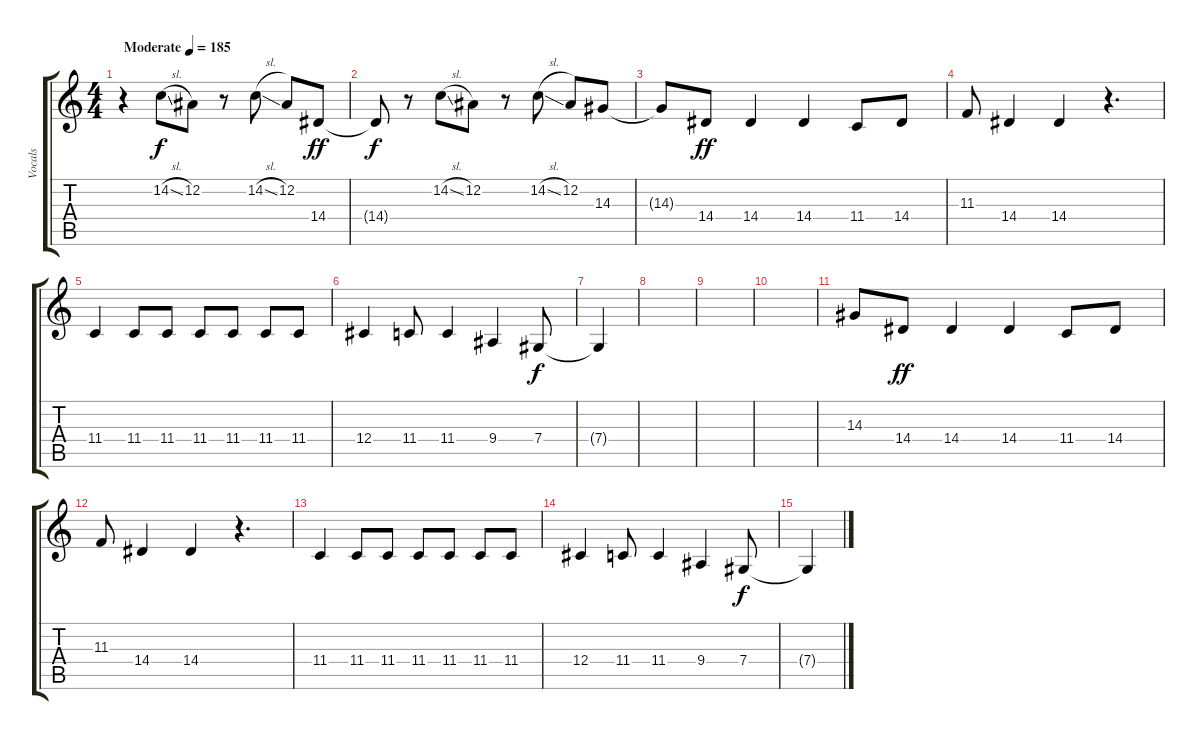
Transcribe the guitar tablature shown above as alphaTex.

\track ("Vocals" "Vocals") {instrument altosax}
\staff {score tabs}
\tuning (Eb4 Bb3 Gb3 Db3 Ab2 Db2) {hide}
\ts (4 4)
\tempo (185 "Moderate")
\clef g2
\ks c
r.4{dy f instrument altosax} 14.2{sl}.8 12.2.8 r.8 14.2{sl}.8 12.2.8 14.4.8{dy ff} |
14.4{t}.8{dy f} r.8 14.2{sl}.8 12.2.8 r.8 14.2{sl}.8 12.2.8 14.3.8 |
14.3{t}.8 14.4.8{dy ff} 14.4.4 14.4.4 11.4.8 14.4.8 |
11.3.8 14.4.4 14.4.4 r.4{d} |
11.4.4 11.4.8 11.4.8 11.4.8 11.4.8 11.4.8 11.4.8 |
12.4.4 11.4.8 11.4.4 9.4.4 7.4.8{dy f} |
7.4{t}.4 |
|
|
|
14.3.8 14.4.8{dy ff} 14.4.4 14.4.4 11.4.8 14.4.8 |
11.3.8 14.4.4 14.4.4 r.4{d} |
11.4.4 11.4.8 11.4.8 11.4.8 11.4.8 11.4.8 11.4.8 |
12.4.4 11.4.8 11.4.4 9.4.4 7.4.8{dy f} |
7.4{t}.4
